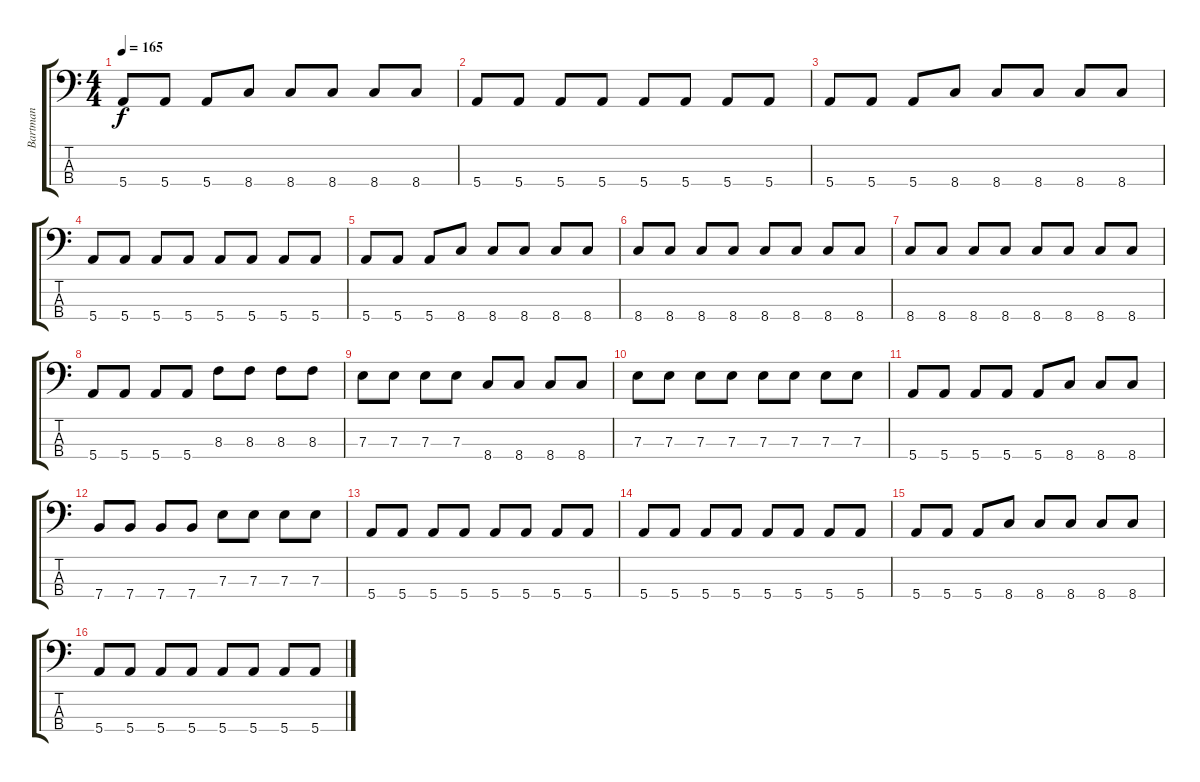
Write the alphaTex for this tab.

\track ("Bartman" "Bartman") {instrument electricbasspick}
\staff {score tabs}
\tuning (G2 D2 A1 E1) {hide}
\ts (4 4)
\tempo 165
\clef f4
\ks c
5.4.8{dy f} 5.4.8 5.4.8 8.4.8 8.4.8 8.4.8 8.4.8 8.4.8 |
5.4.8 5.4.8 5.4.8 5.4.8 5.4.8 5.4.8 5.4.8 5.4.8 |
5.4.8 5.4.8 5.4.8 8.4.8 8.4.8 8.4.8 8.4.8 8.4.8 |
5.4.8 5.4.8 5.4.8 5.4.8 5.4.8 5.4.8 5.4.8 5.4.8 |
5.4.8 5.4.8 5.4.8 8.4.8 8.4.8 8.4.8 8.4.8 8.4.8 |
8.4.8 8.4.8 8.4.8 8.4.8 8.4.8 8.4.8 8.4.8 8.4.8 |
8.4.8 8.4.8 8.4.8 8.4.8 8.4.8 8.4.8 8.4.8 8.4.8 |
5.4.8 5.4.8 5.4.8 5.4.8 8.3.8 8.3.8 8.3.8 8.3.8 |
7.3.8 7.3.8 7.3.8 7.3.8 8.4.8 8.4.8 8.4.8 8.4.8 |
7.3.8 7.3.8 7.3.8 7.3.8 7.3.8 7.3.8 7.3.8 7.3.8 |
5.4.8 5.4.8 5.4.8 5.4.8 5.4.8 8.4.8 8.4.8 8.4.8 |
7.4.8 7.4.8 7.4.8 7.4.8 7.3.8 7.3.8 7.3.8 7.3.8 |
5.4.8 5.4.8 5.4.8 5.4.8 5.4.8 5.4.8 5.4.8 5.4.8 |
5.4.8 5.4.8 5.4.8 5.4.8 5.4.8 5.4.8 5.4.8 5.4.8 |
5.4.8 5.4.8 5.4.8 8.4.8 8.4.8 8.4.8 8.4.8 8.4.8 |
5.4.8 5.4.8 5.4.8 5.4.8 5.4.8 5.4.8 5.4.8 5.4.8
